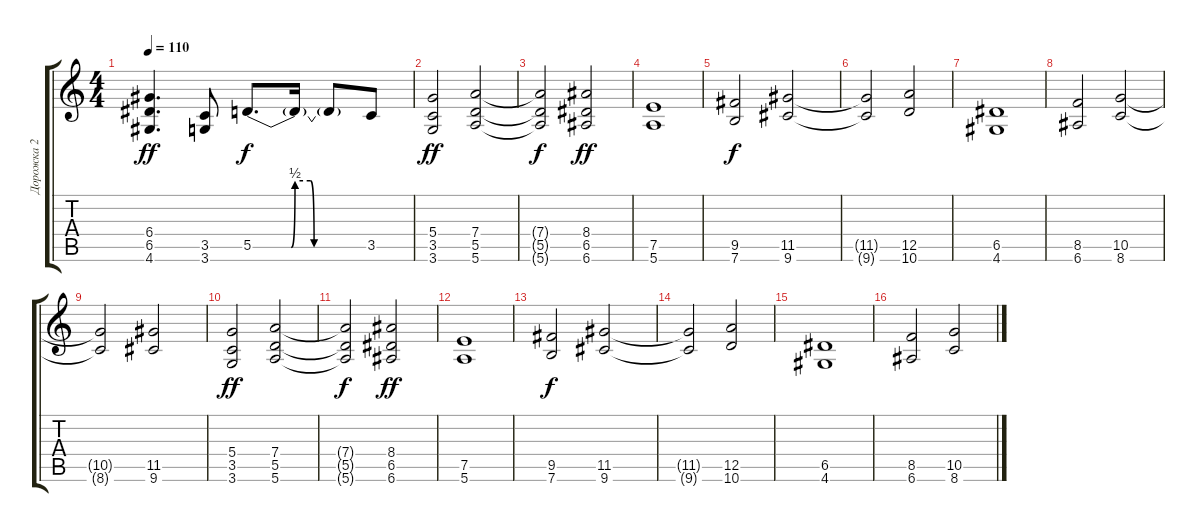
\track ("Дорожка 2" "Дорожка 2") {instrument overdrivenguitar}
\staff {score tabs}
\tuning (E4 B3 G3 D3 A2 E2) {hide}
\ts (4 4)
\tempo 110
\clef g2
\ks c
(6.4 6.5 4.6).4{d dy ff} (3.5 3.6).8 5.5{be (custom 0 0 20 0 22 2 30 2 32 0 60 0)}.8{d dy f} 5.5{t}.16 5.5{t}.8 3.5.8 |
(5.4 3.5 3.6).2{dy ff} (7.4 5.5 5.6).2 |
(7.4{t} 5.5{t} 5.6{t}).2{dy f} (8.4 6.5 6.6).2{dy ff} |
(7.5 5.6).1 |
(9.5 7.6).2{dy f} (11.5 9.6).2 |
(11.5{t} 9.6{t}).2 (12.5 10.6).2 |
(6.5 4.6).1 |
(8.5 6.6).2 (10.5 8.6).2 |
(10.5{t} 8.6{t}).2 (11.5 9.6).2 |
(5.4 3.5 3.6).2{dy ff} (7.4 5.5 5.6).2 |
(7.4{t} 5.5{t} 5.6{t}).2{dy f} (8.4 6.5 6.6).2{dy ff} |
(7.5 5.6).1 |
(9.5 7.6).2{dy f} (11.5 9.6).2 |
(11.5{t} 9.6{t}).2 (12.5 10.6).2 |
(6.5 4.6).1 |
(8.5 6.6).2 (10.5 8.6).2
